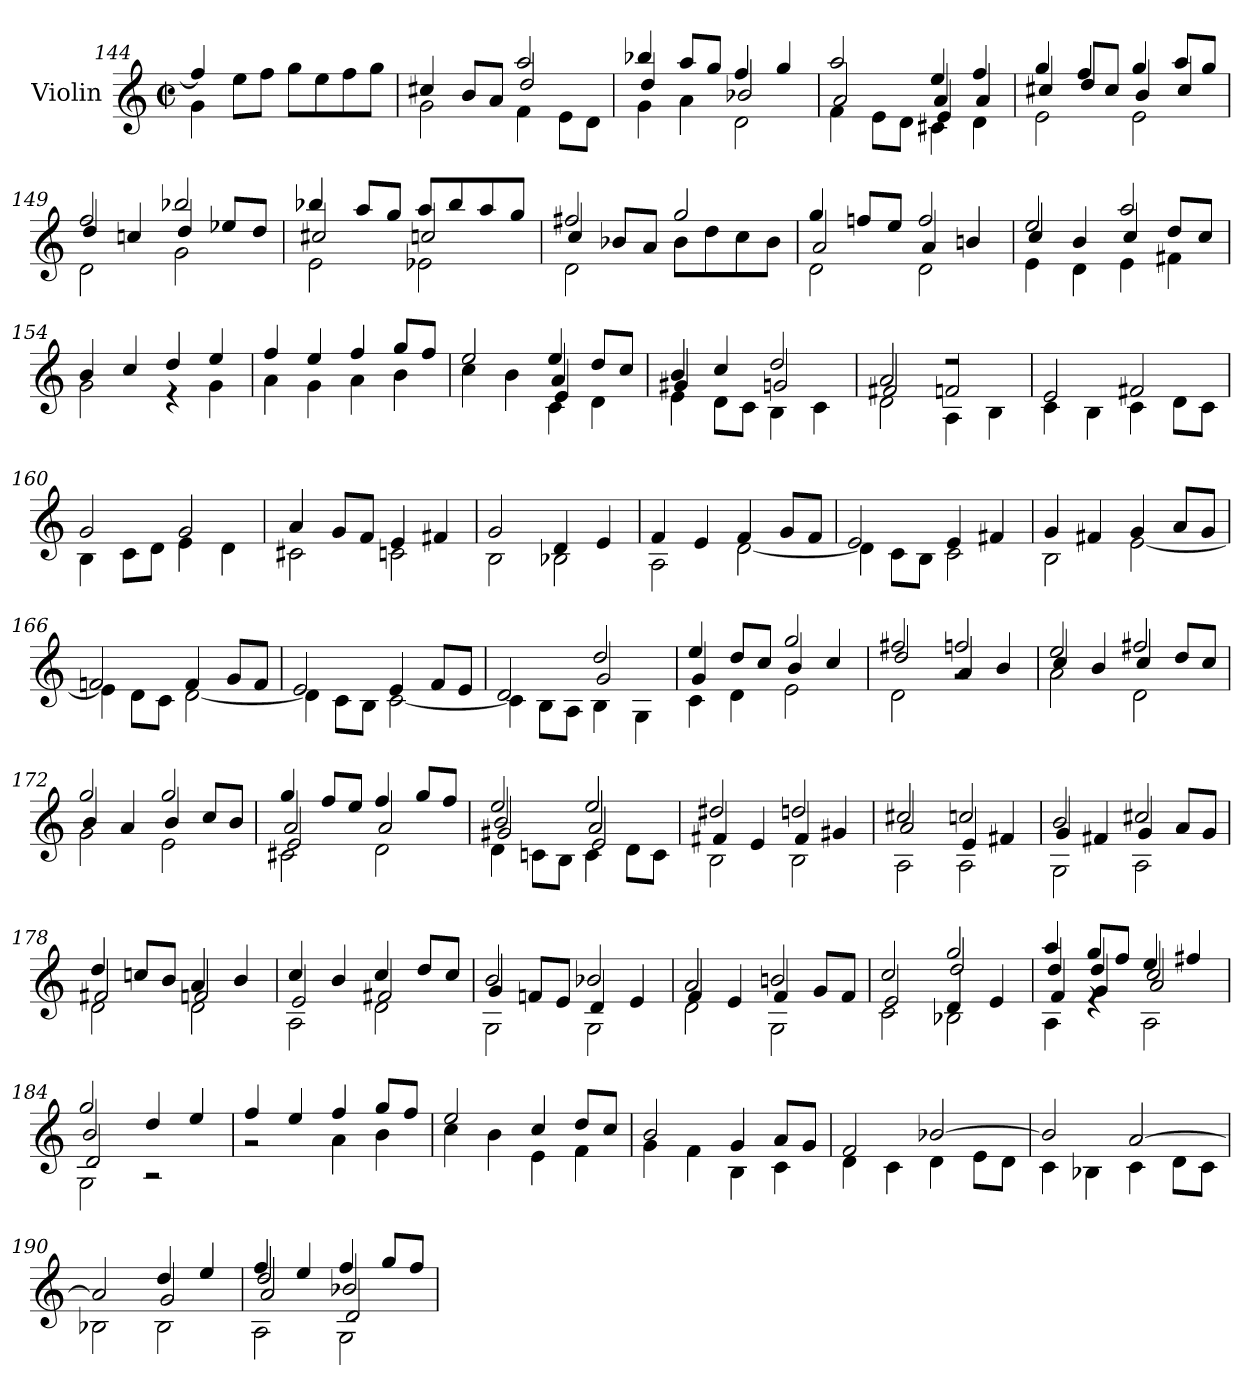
**kern
*part1
*staff1
*I"Violin
*I'Vln.
*clefG2
*k[]
*M2/2
*met(c|)
=144
*^
4ff/]	4g\
8ee\L	4ryy
8ff\J	.
8gg\L	2ryy
8ee\	.
8ff\	.
8gg\J	.
=145	=145
*	*^
4cc#X/	2g\	2ryy
8b/L	.	.
8a/J	.	.
2aa/	4f\	2dd/
.	8e\L	.
.	8d\J	.
=146	=146	=146
4bb-X/	4g\	4dd/
8aa/L	4a\	4ryy
8gg/J	.	.
4ff/	2d\	2b-X/
4gg/	.	.
=147	=147	=147
*	*	*^
2aa/	4f\	2a/	2ryy
.	8e\L	.	.
.	8d\J	.	.
4ee/	4c#X\	4a/	4e/
4ff/	4d\	4a/	4ryy
*	*	*v	*v
=148	=148	=148
4gg/	2e\	4cc#X/
4ff/	.	8dd/L
.	.	8cc#/J
4gg/	2e\	4b/
8aa/L	.	4cc#/
8gg/J	.	.
!!LO:LB:g=z	!!	!!
=149	=149	=149
2ff/	2d\	4dd/
.	.	4ccn/
2bb-X/	2g\	4dd/
.	.	8ee-X/L
.	.	8dd/J
=150	=150	=150
4bb-X/	2e\	2cc#X/
8aa/L	.	.
8gg/J	.	.
8aa/L	2e-X\	2ccn/
8bb-/	.	.
8aa/	.	.
8gg/J	.	.
=151	=151	=151
2ff#X/	2d\	4cc/
.	.	8b-X/L
.	.	8a/J
2gg/	8b-\L	2ryy
.	8dd\	.
.	8cc\	.
.	8b-\J	.
=152	=152	=152
4gg/	2d\	2a/
8ffn/L	.	.
8ee/J	.	.
2ff/	2d\	4a/
.	.	4bn/
=153	=153	=153
2ee/	4e\	4cc/
.	4d\	4b/
2aa/	4e\	4cc/
.	4f#X\	8dd/L
.	.	8cc/J
*	*v	*v
=154	=154
4b/	2g\
4cc/	.
4dd/	4r
4ee/	4g\
=155	=155
4ff/	4a\
4ee/	4g\
4ff/	4a\
8gg/L	4b\
8ff/J	.
!!LO:LB:g=z	!!
=156	=156
*^	*^
2ee/	4cc\	2ryy	2ryy
.	4b\	.	.
4ee/	4c\	4a/	4e/
8dd/L	4d\	4ryy	4ryy
8cc/J	.	.	.
*	*	*v	*v
=157	=157	=157
4b/	4e\	4g#X/
4cc/	8d\L	4ryy
.	8c\J	.
2dd/	4B\	2gn/
.	4c\	.
=158	=158	=158
2a/	2d\	2f#X/
2rdd	4A\	2fn/
.	4B\	.
*	*v	*v
=159	=159
2e/	4c\
.	4B\
2f#X/	4c\
.	8d\L
.	8c\J
=160	=160
2g/	4B\
.	8c\L
.	8d\J
2g/	4e\
.	4d\
=161	=161
4a/	2c#X\
8g/L	.
8f/J	.
4e/	2cn\
4f#X/	.
=162	=162
2g/	2B\
4d/	2B-X\
4e/	.
=163	=163
4f/	2A\
4e/	.
4f/	[2d\
8g/L	.
8f/J	.
!!LO:LB:g=z	!!
=164	=164
2e/	4d\]
.	8c\L
.	8B\J
4e/	2c\
4f#X/	.
=165	=165
4g/	2B\
4f#X/	.
4g/	[2e\
8a/L	.
8g/J	.
=166	=166
2fn/	4e\]
.	8d\L
.	8c\J
4f/	[2d\
8g/L	.
8f/J	.
=167	=167
2e/	4d\]
.	8c\L
.	8B\J
4e/	[2c\
8f/L	.
8e/J	.
=168	=168
*	*^
2d/	4c\]	2ryy
.	8B\L	.
.	8A\J	.
2dd/	4B\	2g/
.	4G\	.
=169	=169	=169
4ee/	4c\	4g/
8dd/L	4d\	4ryy
8cc/J	.	.
2gg/	2e\	4b/
.	.	4cc/
=170	=170	=170
2ff#X/	2d\	2dd/
2ffn/	2rg	4a/
.	.	4b/
!!LO:LB:g=z	!!	!!
=171	=171	=171
2ee/	2a\	4cc/
.	.	4b/
2ff#X/	2d\	4cc/
.	.	8dd/L
.	.	8cc/J
=172	=172	=172
2gg/	2g\	4b/
.	.	4a/
2gg/	2e\	4b/
.	.	8cc/L
.	.	8b/J
=173	=173	=173
*	*	*^
4gg/	2c#X\	2a/	2e/
8ff/L	.	.	.
8ee/J	.	.	.
4ff/	2d\	2a/	2ryy
8gg/L	.	.	.
8ff/J	.	.	.
=174	=174	=174	=174
2ee/	4d\	2b/	2g#X/
.	8cn\L	.	.
.	8B\J	.	.
2ee/	4c\	2a/	2e/
.	8d\L	.	.
.	8c\J	.	.
*	*	*v	*v
=175	=175	=175
2dd#X/	2B\	4f#X/
.	.	4e/
2ddn/	2B\	4f#/
.	.	4g#X/
=176	=176	=176
2cc#X/	2A\	2a/
2ccn/	2A\	4e/
.	.	4f#X/
=177	=177	=177
2b/	2G\	4g/
.	.	4f#X/
2cc#X/	2A\	4g/
.	.	8a/L
.	.	8g/J
!!LO:LB:g=z	!!	!!
=178	=178	=178
4dd/	2d\	2f#X/
8ccn/L	.	.
8b/J	.	.
4a/	2d\	2fn/
4b/	.	.
=179	=179	=179
4cc/	2A\	2e/
4b/	.	.
4cc/	2d\	2f#X/
8dd/L	.	.
8cc/J	.	.
=180	=180	=180
2b/	2G\	4g/
.	.	8fn/L
.	.	8e/J
2b-X/	2G\	4d/
.	.	4e/
=181	=181	=181
2a/	2d\	4f/
.	.	4e/
2bn/	2G\	4f/
.	.	8g/L
.	.	8f/J
=182	=182	=182
*	*	*^
2cc/	2c\	2e/	2ryy
2gg/	2B-X\	4d/	2dd/
.	.	4e/	.
=183	=183	=183	=183
4aa/	4A\	4dd/	4f/
8gg/L	4re	4dd/	4g/
8ff/J	.	.	.
4ee/	2A\	2cc/	2a/
4ff#X/	.	.	.
=184	=184	=184	=184
2gg/	2G\	2b/	2d/
4dd/	2r	2ryy	2ryy
4ee/	.	.	.
*	*v	*v	*v
=185	=185
4ff/	2r
4ee/	.
4ff/	4a\
8gg/L	4b\
8ff/J	.
!!LO:LB:g=z	!!
=186	=186
2ee/	4cc\
.	4b\
4cc/	4e\
8dd/L	4f\
8cc/J	.
=187	=187
2b/	4g\
.	4f\
4g/	4B\
8a/L	4c\
8g/J	.
=188	=188
2f/	4d\
.	4c\
[2b-X/	4d\
.	8e\L
.	8d\J
=189	=189
2b-/]	4c\
.	4B-X\
[2a/	4c\
.	8d\L
.	8c\J
=190	=190
*	*^
2a/]	2B-X\	2ryy
4dd/	2B-\	2g/
4ee/	.	.
=191	=191	=191
*	*	*^
4ff/	2A\	2dd/	2a/
4ee/	.	.	.
4ff/	2G\	2b-X/	2d/
8gg/L	.	.	.
8ff/J	.	.	.
*v	*v	*v	*v
=
*-
